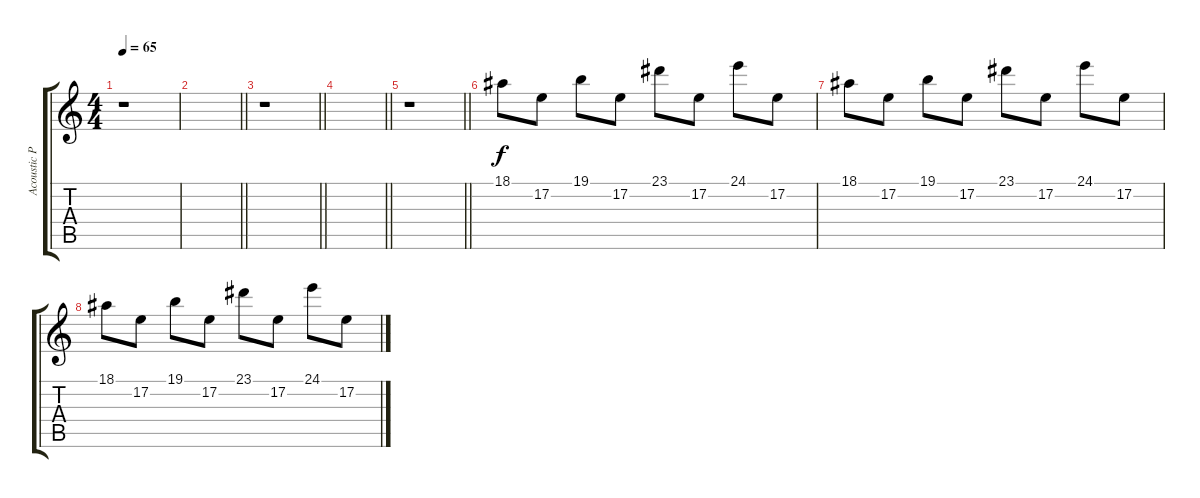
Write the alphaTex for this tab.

\track ("Acoustic Piano" "Acoustic P") {instrument electricgrandpiano}
\staff {score tabs}
\tuning (E4 B3 G3 D3 A2 E2) {hide}
\ts (4 4)
\tempo 65
\clef g2
\ks c
r.1{dy f} |
\barLineRight lightlight
|
\barLineRight lightlight
r.1 |
\barLineRight lightlight
|
\barLineRight lightlight
r.1 |
18.1.8 17.2.8 19.1.8 17.2.8 23.1.8 17.2.8 24.1.8 17.2.8 |
18.1.8 17.2.8 19.1.8 17.2.8 23.1.8 17.2.8 24.1.8 17.2.8 |
18.1.8 17.2.8 19.1.8 17.2.8 23.1.8 17.2.8 24.1.8 17.2.8
